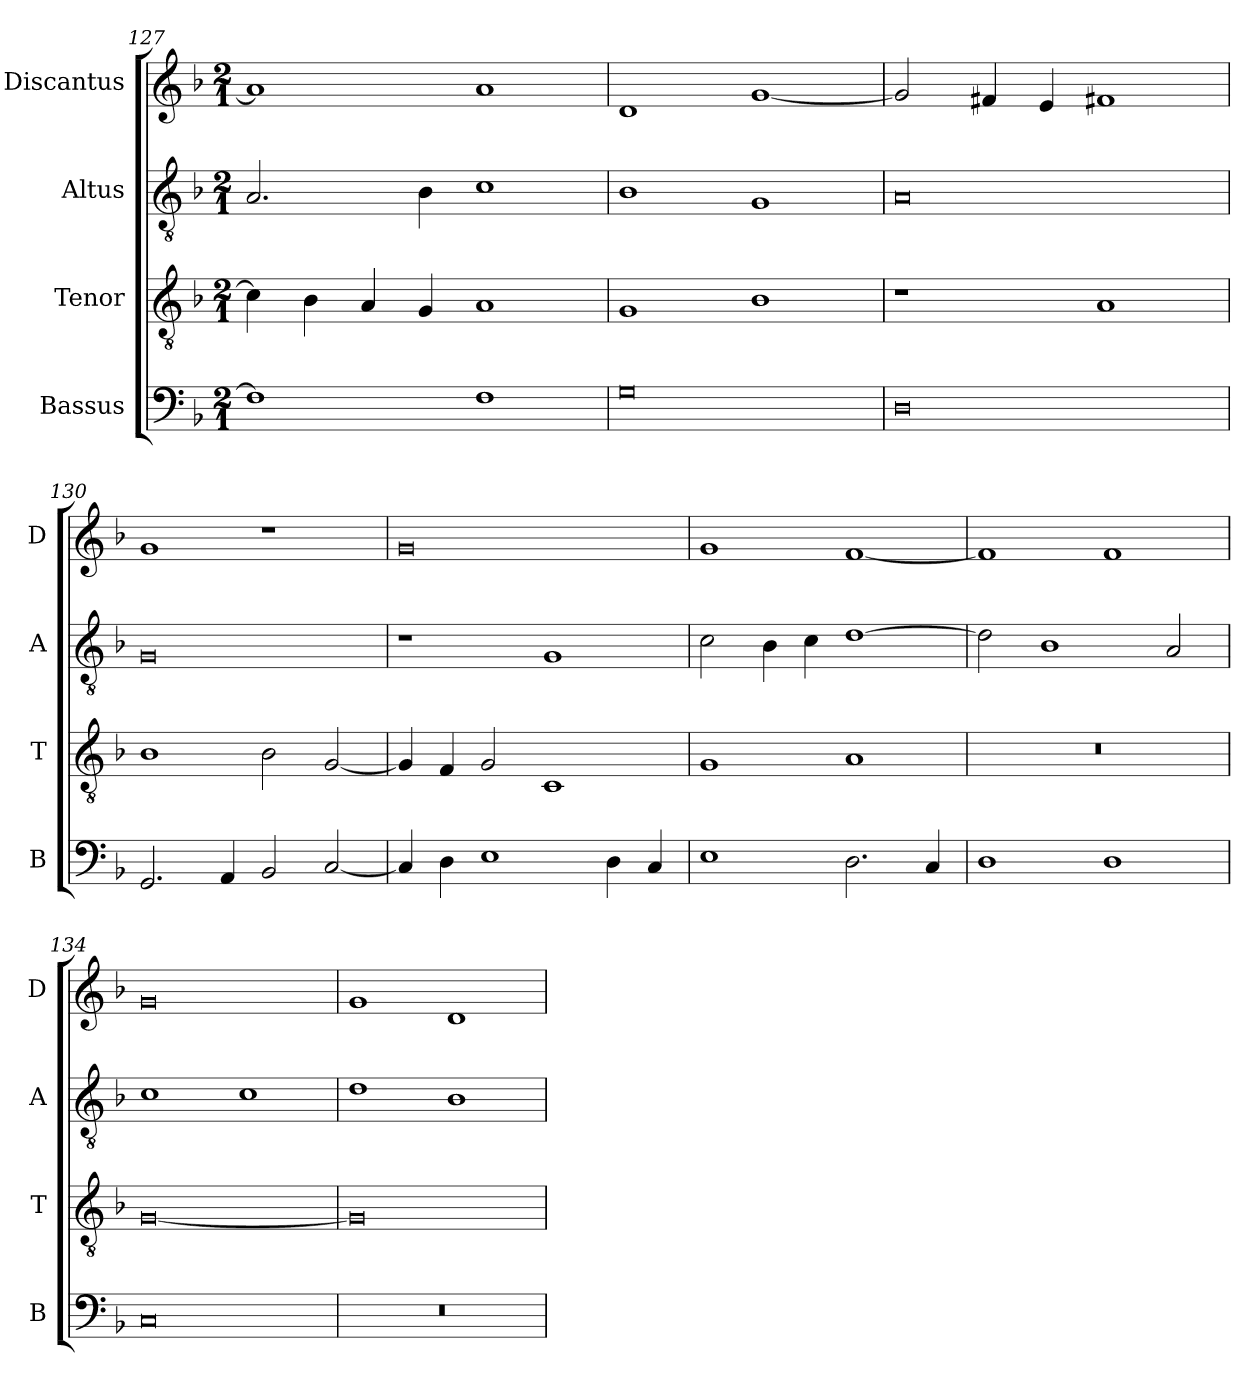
**kern	**kern	**kern	**kern
*part4	*part3	*part2	*part1
*staff4	*staff3	*staff2	*staff1
*I"Bassus	*I"Tenor	*I"Altus	*I"Discantus
*I'B	*I'T	*I'A	*I'D
*clefF4	*clefGv2	*clefGv2	*clefG2
*k[b-]	*k[b-]	*k[b-]	*k[b-]
*M2/1	*M2/1	*M2/1	*M2/1
=127	=127	=127	=127
1F]	4c\]	2.A/	1a]
.	4B-\	.	.
.	4A/	.	.
.	4G/	4B-\	.
1F	1A	1c	1a
=128	=128	=128	=128
0G	1G	1B-	1d
.	1B-	1G	[1g
=129	=129	=129	=129
0D	1r	0A	2g/]
.	.	.	4f#X/
.	.	.	4e/
.	1A	.	1f#X
=130	=130	=130	=130
2.GG/	1B-	0G	1g
4AA/	.	.	.
2BB-/	2B-\	.	1r
[2C/	[2G/	.	.
=131	=131	=131	=131
4C/]	4G/]	1r	0g
4D\	4F/	.	.
1E	2G/	.	.
.	1C	1G	.
4D\	.	.	.
4C/	.	.	.
=132	=132	=132	=132
1E	1G	2c\	1g
.	.	4B-\	.
.	.	4c\	.
2.D\	1A	[1d	[1f
4C/	.	.	.
=133	=133	=133	=133
1D	0r	2d\]	1f]
.	.	1B-	.
1D	.	.	1f
.	.	2A/	.
=134	=134	=134	=134
0C	[0G	1c	0g
.	.	1c	.
=135	=135	=135	=135
0r	0G]	1d	1g
.	.	1B-	1d
=	=	=	=
*-	*-	*-	*-
